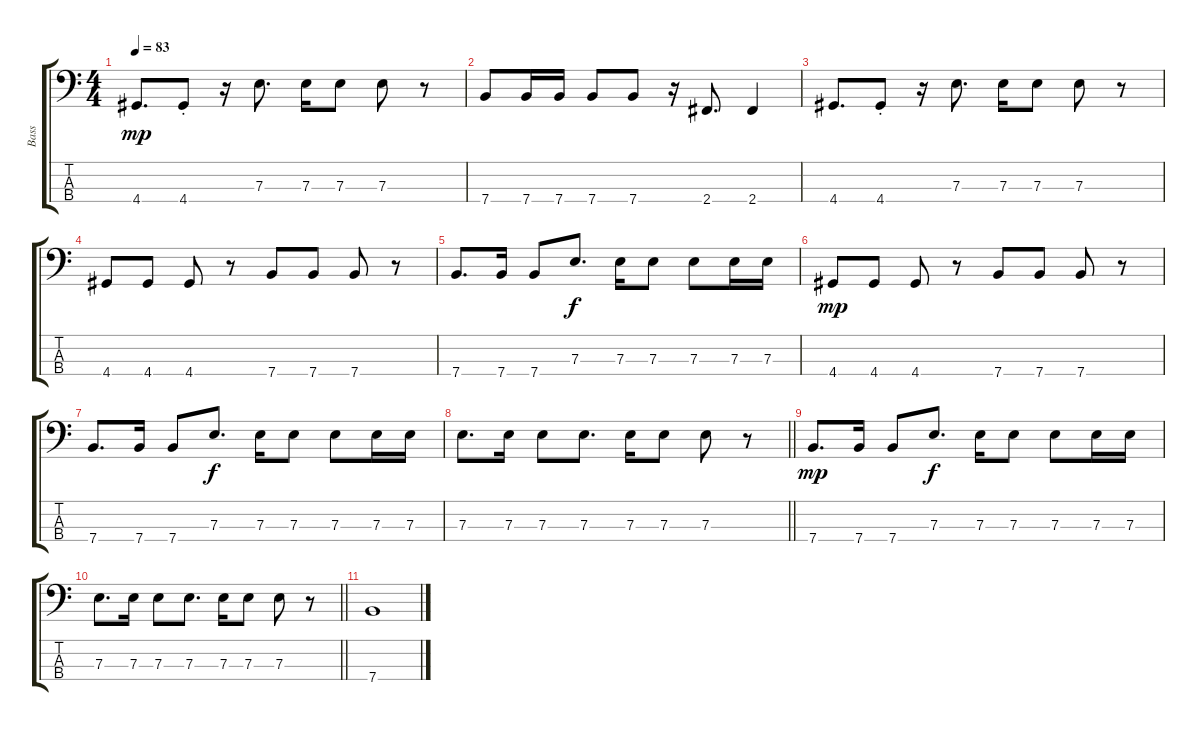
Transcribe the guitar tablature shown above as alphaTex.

\track ("Bass" "Bass") {instrument electricbassfinger}
\staff {score tabs}
\tuning (G2 D2 A1 E1) {hide}
\ts (4 4)
\tempo 83
\clef f4
\ks c
4.4.8{d dy mp} 4.4{st}.8 r.16 7.3.8{d} 7.3.16 7.3.8 7.3.8 r.8 |
7.4.8 7.4.16 7.4.16 7.4.8 7.4.8 r.16 2.4.8{d} 2.4.4 |
4.4.8{d} 4.4{st}.8 r.16 7.3.8{d} 7.3.16 7.3.8 7.3.8 r.8 |
4.4.8 4.4.8 4.4.8 r.8 7.4.8 7.4.8 7.4.8 r.8 |
7.4.8{d} 7.4.16 7.4.8 7.3.8{d dy f} 7.3.16 7.3.8 7.3.8 7.3.16 7.3.16 |
4.4.8{dy mp} 4.4.8 4.4.8 r.8 7.4.8 7.4.8 7.4.8 r.8 |
7.4.8{d} 7.4.16 7.4.8 7.3.8{d dy f} 7.3.16 7.3.8 7.3.8 7.3.16 7.3.16 |
\barLineRight lightlight
7.3.8{d} 7.3.16 7.3.8 7.3.8{d} 7.3.16 7.3.8 7.3.8 r.8 |
7.4.8{d dy mp} 7.4.16 7.4.8 7.3.8{d dy f} 7.3.16 7.3.8 7.3.8 7.3.16 7.3.16 |
\barLineRight lightlight
7.3.8{d} 7.3.16 7.3.8 7.3.8{d} 7.3.16 7.3.8 7.3.8 r.8 |
7.4.1
